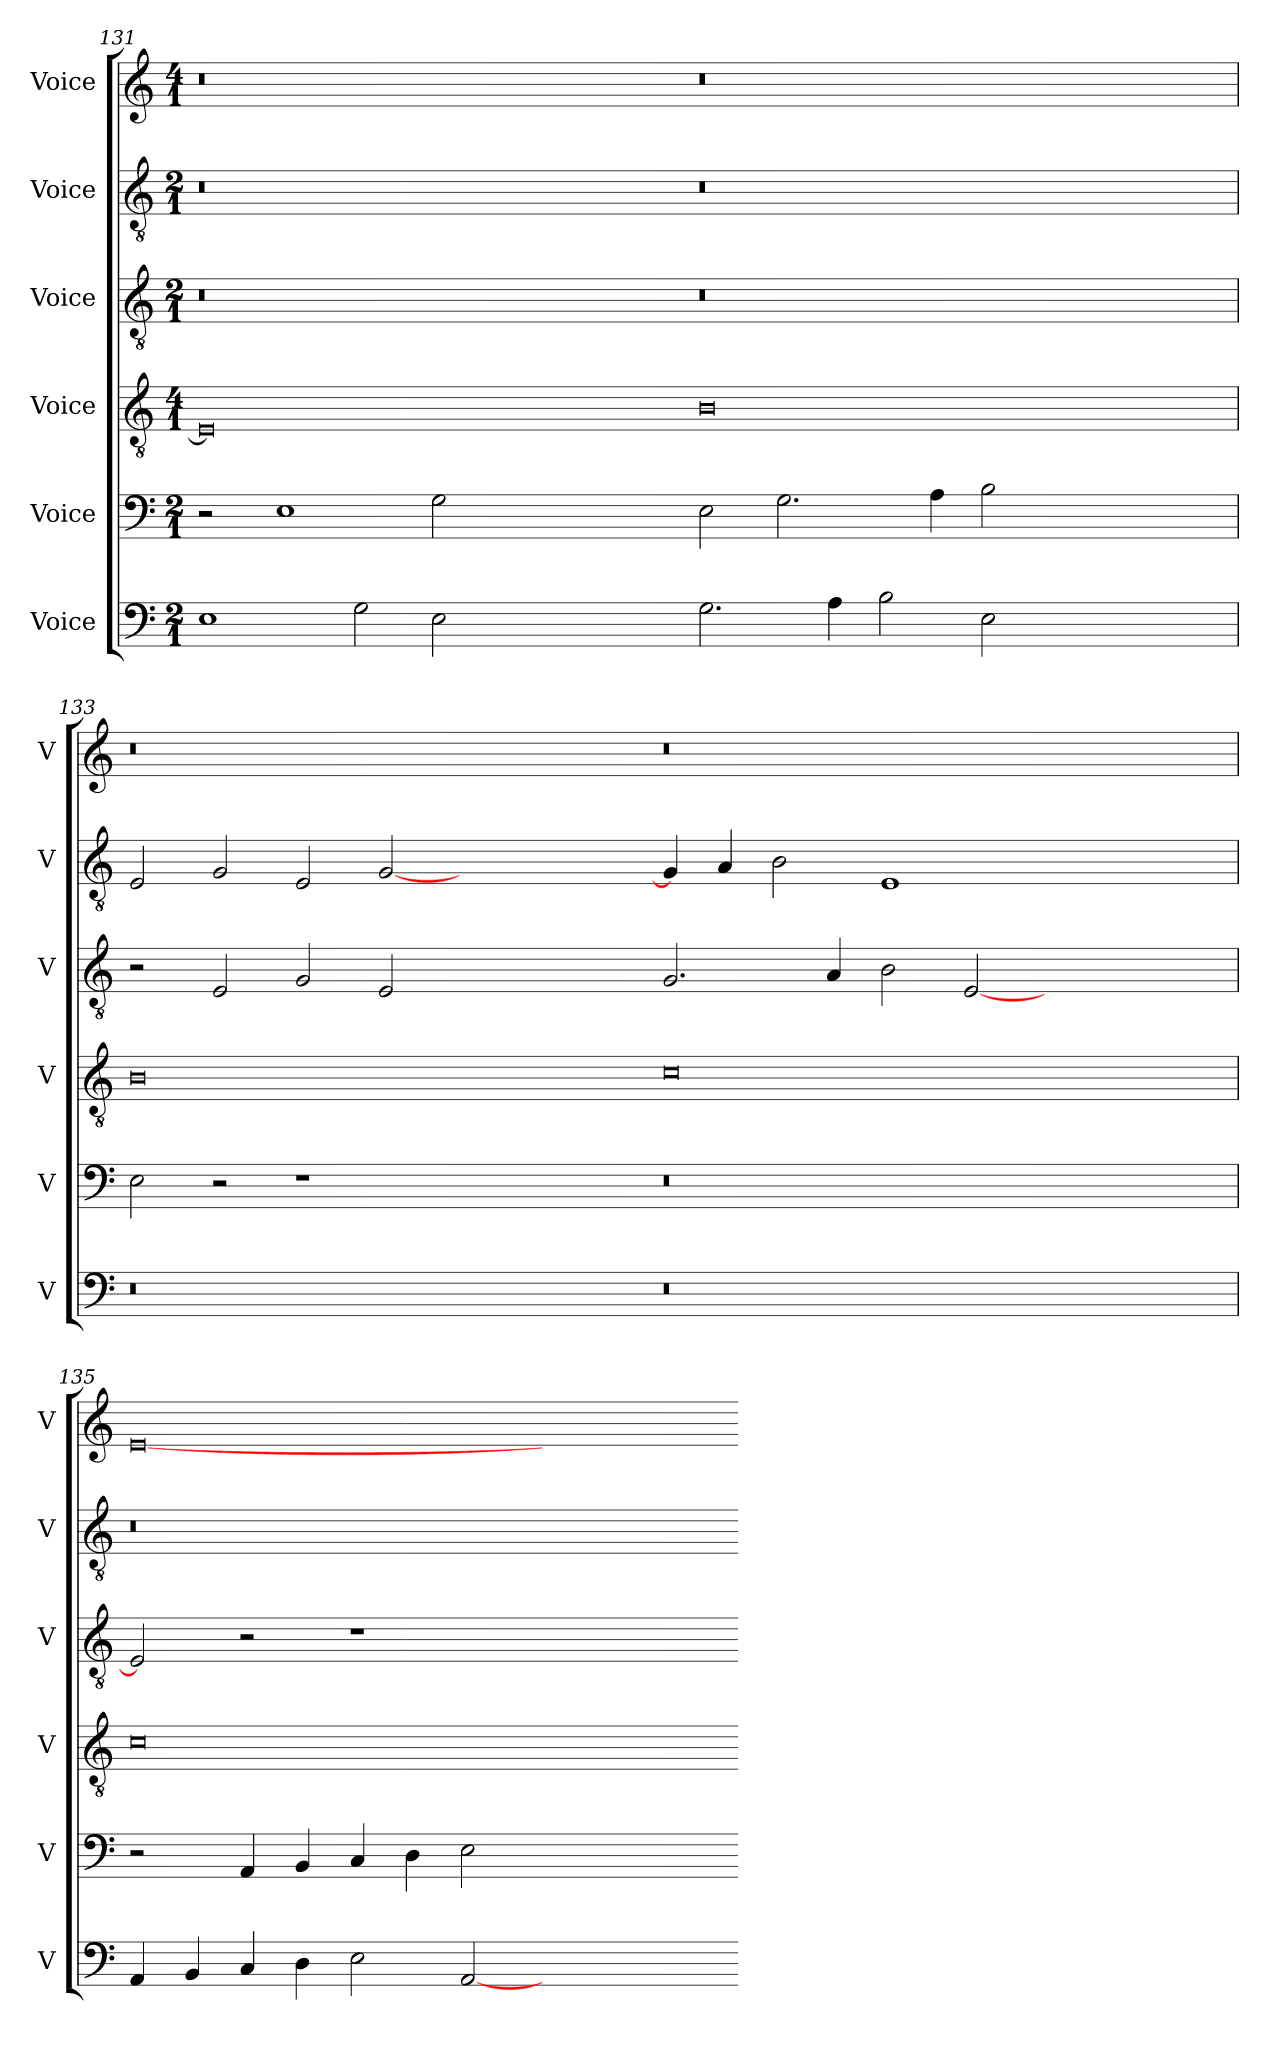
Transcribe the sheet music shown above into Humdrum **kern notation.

**kern	**kern	**kern	**kern	**kern	**kern
*part6	*part5	*part4	*part3	*part2	*part1
*staff6	*staff5	*staff4	*staff3	*staff2	*staff1
*I"Voice	*I"Voice	*I"Voice	*I"Voice	*I"Voice	*I"Voice
*I'V	*I'V	*I'V	*I'V	*I'V	*I'V
*clefF4	*clefF4	*clefGv2	*clefGv2	*clefGv2	*clefG2
*k[]	*k[]	*k[]	*k[]	*k[]	*k[]
*M2/1	*M2/1	*M4/1	*M2/1	*M2/1	*M4/1
=131	=131	=131	=131	=131	=131
1E	2r	0E]	0r	0r	0r
.	1E	.	.	.	.
2G\	.	.	.	.	.
2E\	2G\	.	.	.	.
0ryy	0ryy	0ryy	0ryy	0ryy	0ryy
=132-	=132-	=132-	=132-	=132-	=132-
2.G\	2E\	0B	0r	0r	0r
.	2.G\	.	.	.	.
4A\	.	.	.	.	.
2B\	.	.	.	.	.
.	4A\	.	.	.	.
2E\	2B\	.	.	.	.
0ryy	0ryy	0ryy	0ryy	0ryy	0ryy
=133	=133	=133	=133	=133	=133
0r	2E\	0B	2r	2E/	0r
.	2r	.	2E/	2G/	.
.	1r	.	2G/	2E/	.
.	.	.	2E/	[2G/	.
0ryy	0ryy	0ryy	0ryy	0ryy	0ryy
!!LO:LB:g=z
=134-	=134-	=134-	=134-	=134-	=134-
0r	0r	0c	2.G/	4G/]	0r
.	.	.	.	4A/	.
.	.	.	.	2B\	.
.	.	.	4A/	.	.
.	.	.	2B\	1E	.
.	.	.	[2E/	.	.
0ryy	0ryy	0ryy	0ryy	0ryy	0ryy
=135	=135	=135	=135	=135	=135
4AA/	2r	0c	2E/]	0r	[0e
4BB/	.	.	.	.	.
4C/	4AA/	.	2r	.	.
4D\	4BB/	.	.	.	.
2E\	4C/	.	1r	.	.
.	4D\	.	.	.	.
[2AA/	2E\	.	.	.	.
0ryy	0ryy	0ryy	0ryy	0ryy	0ryy
=-	=-	=-	=-	=-	=-
*-	*-	*-	*-	*-	*-
